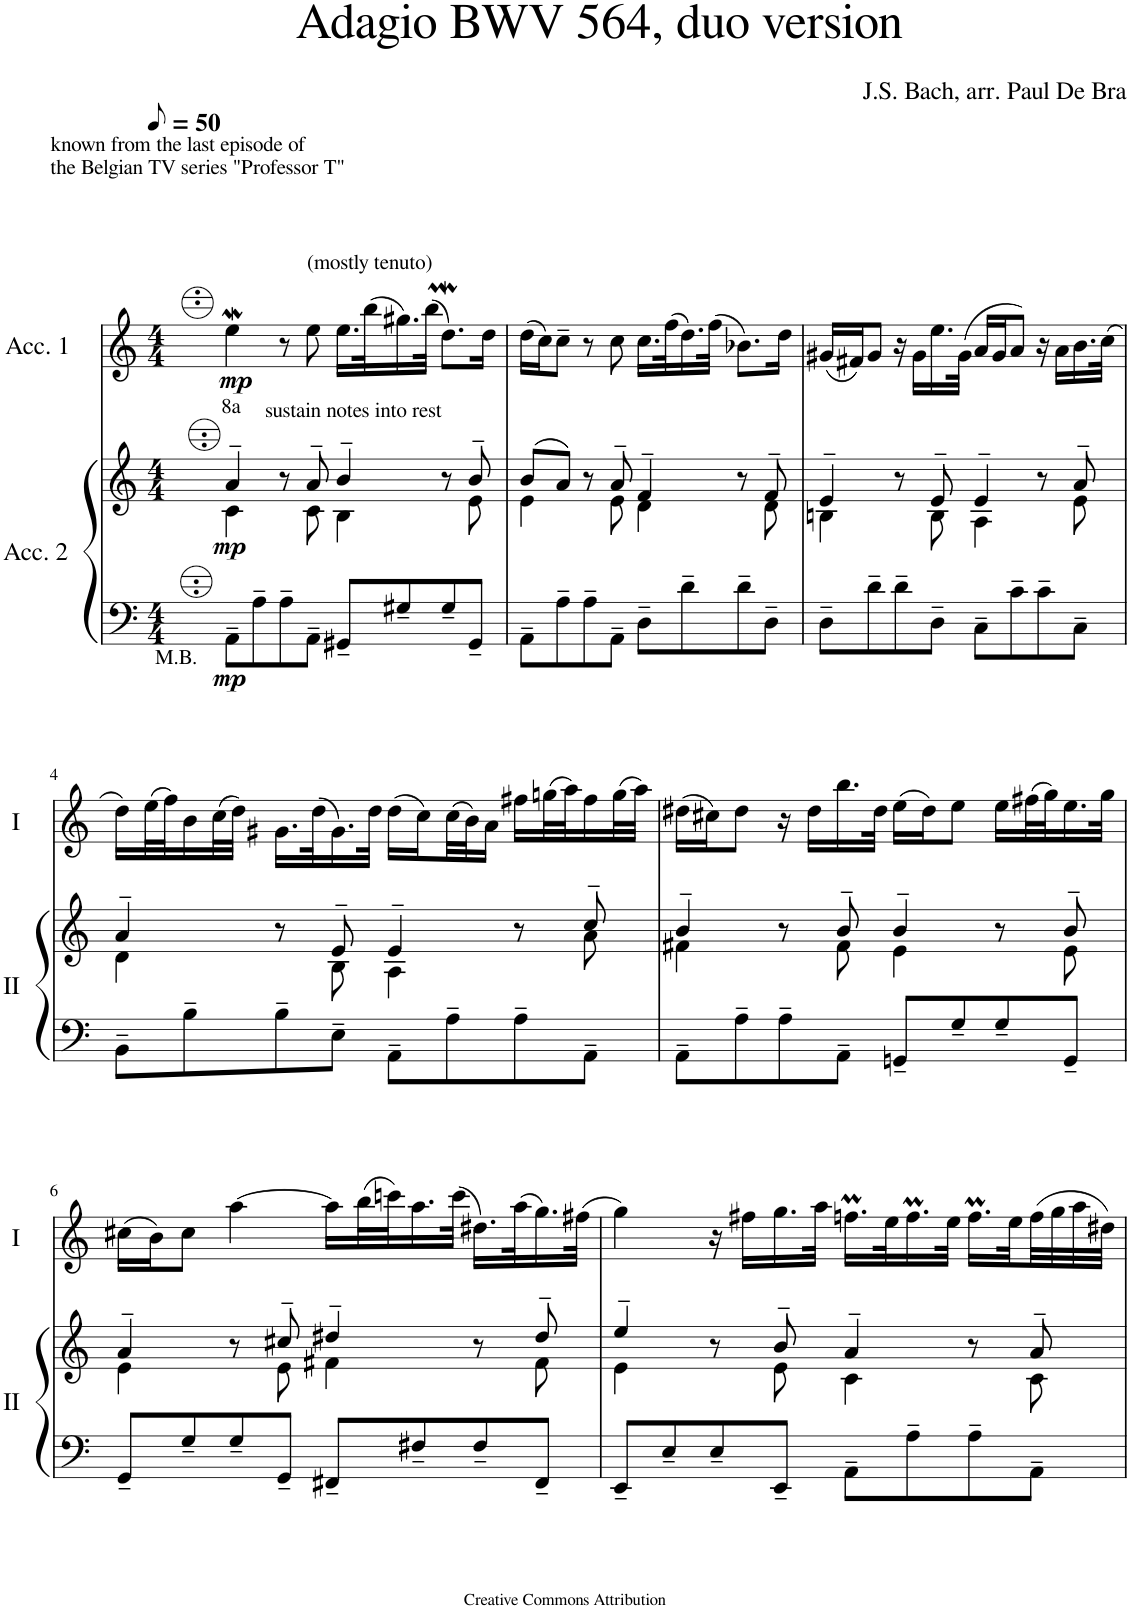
**kern	**kern	**dynam	**kern	**dynam
*part2	*part2	*part2	*part1	*part1
*staff3	*staff2	*staff2/3	*staff1	*staff1
*I"Acc. 2	*	*	*I"Acc. 1	*
*clefF4	*clefG2	*	*clefG2	*
*k[]	*k[]	*	*k[]	*
*M4/4	*M4/4	*	*M4/4	*
*MM25	*MM25	*	*MM25	*
=1	=1	=1	=1	=1
*	*^	*	*	*
!	!	!	!	!LO:TX:a:t=known from the last episode of	!
!	!	!	!	!LO:TX:a:t=the Belgian TV series "Professor T"	!
!	!LO:TX:a:t=8a	!	!	!	!
!	!LO:TX:a:t=sustain notes into rest	!	!	!	!
!LO:TX:b:t=M.B.	!	!	!	!	!
!	!	!	!LO:DY:b=2	!	!
!	!	!	!LO:DY:n=1:b	!	!LO:DY:b
8AA~\L	4a~/	4c\	mp mp	4eeW\	mp
8A~\	.	.	.	.	.
8A~\	8r	8ryy	.	8r	.
!	!	!	!	!LO:TX:a:t=(mostly tenuto)	!
8AA~\J	8a~/	8c\	.	8ee\	.
8GG#X~/L	4b~/	4B\	.	16.ee\LL	.
.	.	.	.	(32bb\K	.
8G#X~/	.	.	.	16.gg#X\)	.
.	.	.	.	(32bb\JJk	.
8G#~/	8r	8ryy	.	8.ddW\L)	.
8GG#~/J	8b~/	8e\	.	.	.
.	.	.	.	16dd\Jk	.
=2	=2	=2	=2	=2	=2
8AA~\L	(8b/L	4e\	.	(16dd\LL	.
.	.	.	.	16cc\J)	.
8A~\	8a/J)	.	.	8cc~\J	.
8A~\	8r	8ryy	.	8r	.
8AA~\J	8a~/	8e\	.	8cc\	.
8D~\L	4f~/	4d\	.	16.cc\LL	.
.	.	.	.	(32ff\K	.
8d~\	.	.	.	16.dd\)	.
.	.	.	.	(32ff\JJk	.
8d~\	8r	8ryy	.	8.b-X\L)	.
8D~\J	8f~/	8d\	.	.	.
.	.	.	.	16dd\Jk	.
=3	=3	=3	=3	=3	=3
8D~\L	4e~/	4Bn\	.	(16g#X/LL	.
.	.	.	.	16f#X/J)	.
8d~\	.	.	.	8g#/J	.
8d~\	8r	8ryy	.	16r	.
.	.	.	.	16g#\LL	.
8D~\J	8e~/	8B\	.	16.ee\	.
.	.	.	.	(32g#\JJk	.
8C~\L	4e~/	4A\	.	16a/LL	.
.	.	.	.	16g#/J	.
8c~\	.	.	.	8a/J)	.
8c~\	8r	8ryy	.	16r	.
.	.	.	.	16a\LL	.
8C~\J	8a~/	8e\	.	16.b\	.
.	.	.	.	(32cc\JJk	.
!!LO:LB:g=z
=4	=4	=4	=4	=4	=4
8BB~\L	4a~/	4d\	.	16dd\LL)	.
.	.	.	.	(32ee\L	.
.	.	.	.	32ff\J)	.
8B~\	.	.	.	16b\	.
.	.	.	.	(32cc\L	.
.	.	.	.	32dd\JJJ)	.
8B~\	8r	8ryy	.	16.g#X\LL	.
.	.	.	.	(32dd\K	.
8E~\J	8e~/	8B\	.	16.g#\)	.
.	.	.	.	32dd\JJk	.
8AA~\L	4e~/	4A\	.	(16dd\LL	.
.	.	.	.	16cc\)	.
8A~\	.	.	.	(32cc\L	.
.	.	.	.	32b\J)	.
.	.	.	.	16a\JJ	.
8A~\	8r	8ryy	.	16ff#X\LL	.
.	.	.	.	(32ggn\L	.
.	.	.	.	32aa\J)	.
8AA~\J	8cc~/	8a\	.	16ff#\	.
.	.	.	.	(32gg\L	.
.	.	.	.	32aa\JJJ)	.
=5	=5	=5	=5	=5	=5
8AA~\L	4b~/	4f#X\	.	(16dd#X\LL	.
.	.	.	.	16cc#X\J)	.
8A~\	.	.	.	8dd#\J	.
8A~\	8r	8ryy	.	16r	.
.	.	.	.	16dd#\LL	.
8AA~\J	8b~/	8f#\	.	16.bb\	.
.	.	.	.	32dd#\JJk	.
8GGn~/L	4b~/	4e\	.	(16ee\LL	.
.	.	.	.	16dd#\J)	.
8G~/	.	.	.	8ee\J	.
8G~/	8r	8ryy	.	16ee\LL	.
.	.	.	.	(32ff#X\L	.
.	.	.	.	32gg\J)	.
8GG~/J	8b~/	8e\	.	16.ee\	.
.	.	.	.	32gg\JJk	.
!!LO:LB:g=z
=6	=6	=6	=6	=6	=6
8GG~/L	4a~/	4e\	.	(16cc#X\LL	.
.	.	.	.	16b\J)	.
8G~/	.	.	.	8cc#\J	.
8G~/	8r	8ryy	.	[4aa\	.
8GG~/J	8cc#X~/	8e\	.	.	.
8FF#X~/L	4dd#X~/	4f#X\	.	16aa\LL]	.
.	.	.	.	(32bb\L	.
.	.	.	.	32cccn\J)	.
8F#X~/	.	.	.	16.aa\	.
.	.	.	.	(32ccc\JJk	.
8F#~/	8r	8ryy	.	16.dd#X\LL)	.
.	.	.	.	(32aa\K	.
8FF#~/J	8dd#~/	8f#\	.	16.gg\)	.
.	.	.	.	(32ff#X\JJk	.
=7	=7	=7	=7	=7	=7
8EE~/L	4ee~/	4e\	.	4gg\)	.
8E~/	.	.	.	.	.
8E~/	8r	8ryy	.	16r	.
.	.	.	.	16ff#X\LL	.
8EE~/J	8b~/	8e\	.	16.gg\	.
.	.	.	.	32aa\JJk	.
8AA~\L	4a~/	4c\	.	16.ffnM\LL	.
.	.	.	.	32ee\K	.
8A~\	.	.	.	16.ffM\	.
.	.	.	.	32ee\JJk	.
8A~\	8r	8ryy	.	16.ffM\LL	.
.	.	.	.	32ee\L	.
8AA~\J	8a~/	8c\	.	(32ff\	.
.	.	.	.	32gg\	.
.	.	.	.	32aa\	.
.	.	.	.	32dd#X\JJJ)	.
*	*v	*v	*	*	*
=	=	=	=	=
*-	*-	*-	*-	*-
